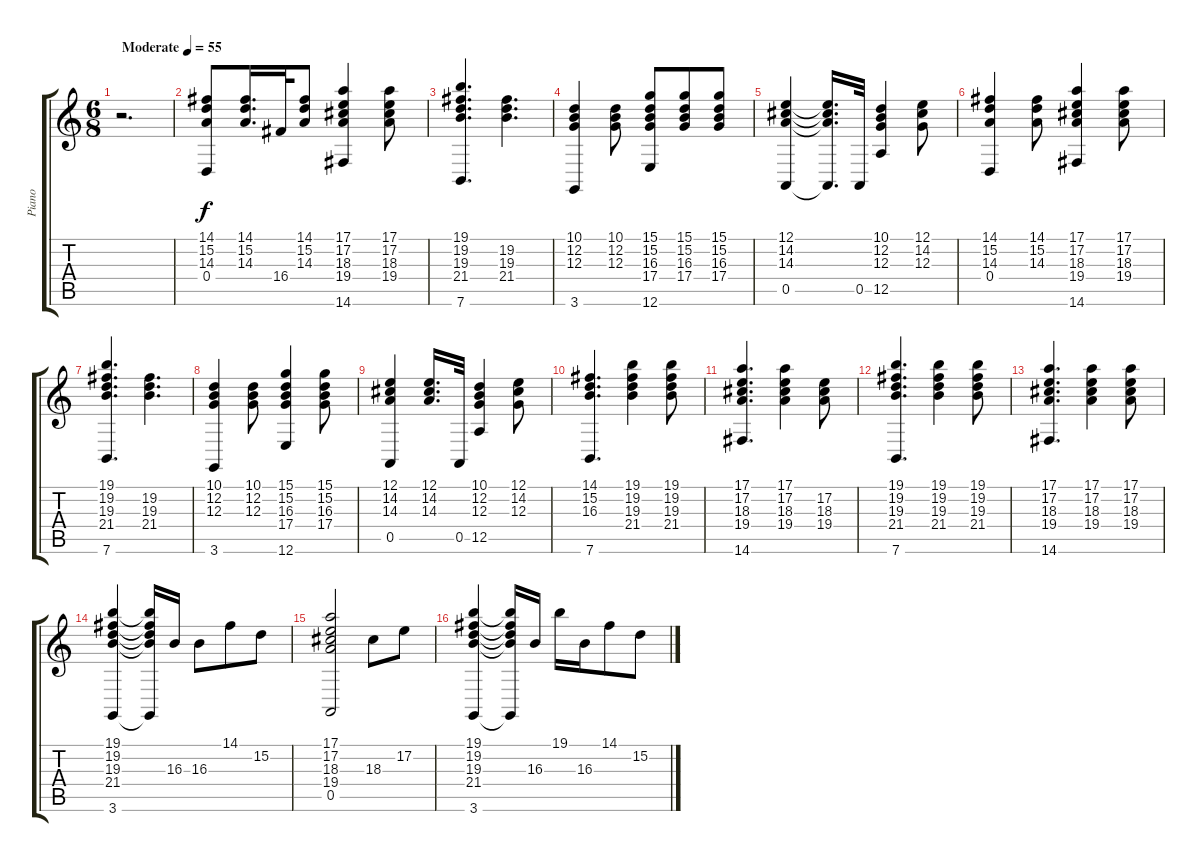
\track ("Piano      " "Piano     ") {instrument electricpiano2}
\staff {score tabs}
\tuning (E4 B3 G3 D3 A2 E2) {hide}
\ts (6 8)
\tempo (55 "Moderate")
\clef g2
\ks c
r.2{d dy f instrument electricpiano2} |
(14.1 15.2 14.3 0.4).8{volume 10} (14.1 15.2 14.3).16{d} 16.4.32 (14.1 15.2 14.3).8 (17.1 17.2 18.3 19.4 14.6).4 (17.1 17.2 18.3 19.4).8 |
(19.1 19.2 19.3 21.4 7.6).4{d} (19.2 19.3 21.4).4{d} |
(10.1 12.2 12.3 3.6).4 (10.1 12.2 12.3).8 (15.1 15.2 16.3 17.4 12.6).8 (15.1 15.2 16.3 17.4).8 (15.1 15.2 16.3 17.4).8 |
(12.1 14.2 14.3 0.5).4 (12.1{t} 14.2{t} 14.3{t} 0.5{t}).16{d} 0.5.32 (10.1 12.2 12.3 12.5).4 (12.1 14.2 12.3).8 |
(14.1 15.2 14.3 0.4).4 (14.1 15.2 14.3).8 (17.1 17.2 18.3 19.4 14.6).4 (17.1 17.2 18.3 19.4).8 |
(19.1 19.2 19.3 21.4 7.6).4{d} (19.2 19.3 21.4).4{d} |
(10.1 12.2 12.3 3.6).4 (10.1 12.2 12.3).8 (15.1 15.2 16.3 17.4 12.6).4 (15.1 15.2 16.3 17.4).8 |
(12.1 14.2 14.3 0.5).4 (12.1 14.2 14.3).16{d} 0.5.32 (10.1 12.2 12.3 12.5).4 (12.1 14.2 12.3).8 |
(14.1 15.2 16.3 7.6).4{d} (19.1 19.2 19.3 21.4).4 (19.1 19.2 19.3 21.4).8 |
(17.1 17.2 18.3 19.4 14.6).4{d} (17.1 17.2 18.3 19.4).4 (17.2 18.3 19.4).8 |
(19.1 19.2 19.3 21.4 7.6).4{d} (19.1 19.2 19.3 21.4).4 (19.1 19.2 19.3 21.4).8 |
(17.1 17.2 18.3 19.4 14.6).4{d} (17.1 17.2 18.3 19.4).4 (17.1 17.2 18.3 19.4).8 |
(19.1 19.2 19.3 21.4 3.6).4 (19.1{t} 19.2{t} 19.3{t} 21.4{t} 3.6{t}).16 16.3.16 16.3.8 14.1.8 15.2.8 |
(17.1 17.2 18.3 19.4 0.5).2 18.3.8 17.2.8 |
(19.1 19.2 19.3 21.4 3.6).4 (19.1{t} 19.2{t} 19.3{t} 21.4{t} 3.6{t}).16 16.3.16 19.1.16 16.3.16 14.1.8 15.2.8
